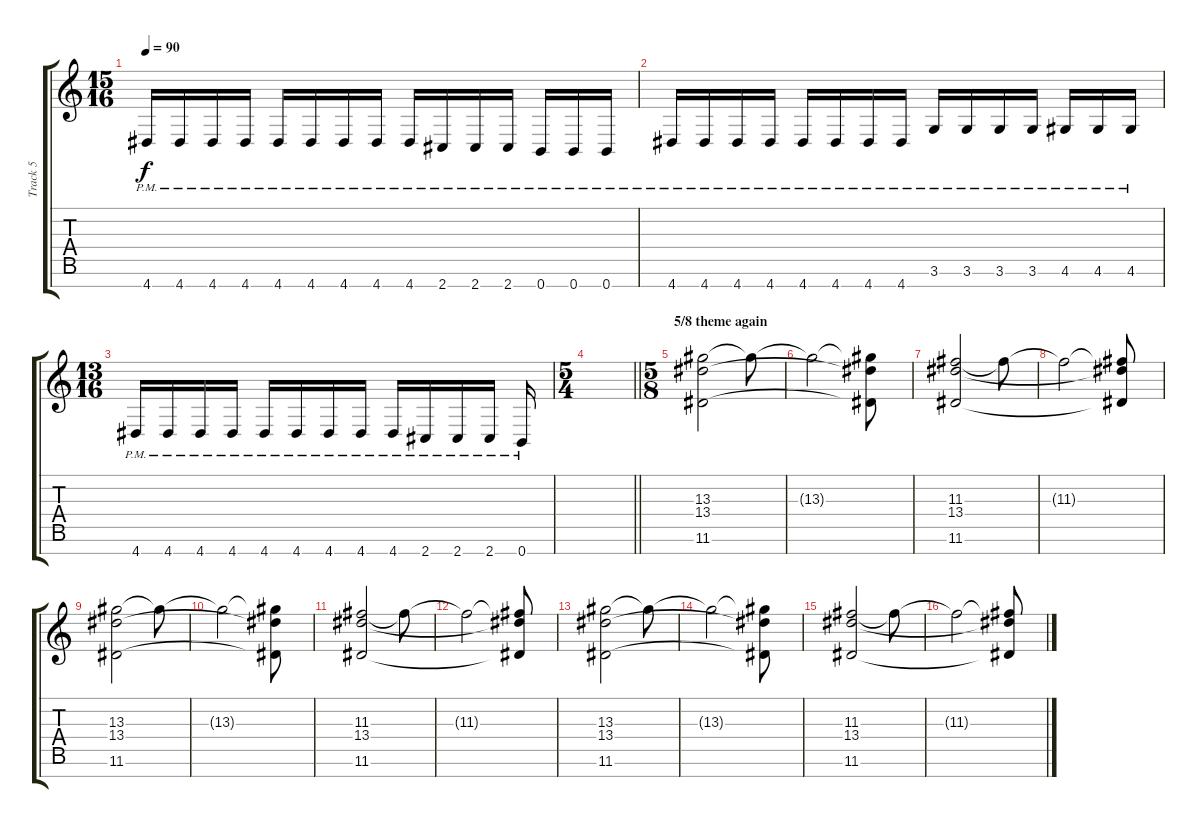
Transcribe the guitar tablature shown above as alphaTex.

\track ("Track 5" "Track 5") {instrument overdrivenguitar}
\staff {score tabs}
\tuning (E4 B3 G3 D3 A2 E2 B1) {hide}
\ts (15 16)
\tempo 90
\clef g2
\ks c
4.7{pm}.16{dy f} 4.7{pm}.16 4.7{pm}.16 4.7{pm}.16 4.7{pm}.16 4.7{pm}.16 4.7{pm}.16 4.7{pm}.16 4.7{pm}.16 2.7{pm}.16 2.7{pm}.16 2.7{pm}.16 0.7{pm}.16 0.7{pm}.16 0.7{pm}.16 |
4.7{pm}.16 4.7{pm}.16 4.7{pm}.16 4.7{pm}.16 4.7{pm}.16 4.7{pm}.16 4.7{pm}.16 4.7{pm}.16 3.6{pm}.16 3.6{pm}.16 3.6{pm}.16 3.6{pm}.16 4.6{pm}.16 4.6{pm}.16 4.6{pm}.16 |
\ts (13 16)
4.7{pm}.16 4.7{pm}.16 4.7{pm}.16 4.7{pm}.16 4.7{pm}.16 4.7{pm}.16 4.7{pm}.16 4.7{pm}.16 4.7{pm}.16 2.7{pm}.16 2.7{pm}.16 2.7{pm}.16 0.7{pm}.16 |
\ts (5 4)
\barLineRight lightlight
|
\ts (5 8)
\section ("" "5/8 theme again")
(13.3 13.4 11.6).2 13.3{t}.8 |
13.3{t}.2 (13.3{t} 13.4{t} 11.6{t}).8 |
(11.3 13.4 11.6).2 11.3{t}.8 |
11.3{t}.2 (11.3{t} 13.4{t} 11.6{t}).8 |
(13.3 13.4 11.6).2 13.3{t}.8 |
13.3{t}.2 (13.3{t} 13.4{t} 11.6{t}).8 |
(11.3 13.4 11.6).2 11.3{t}.8 |
11.3{t}.2 (11.3{t} 13.4{t} 11.6{t}).8 |
(13.3 13.4 11.6).2 13.3{t}.8 |
13.3{t}.2 (13.3{t} 13.4{t} 11.6{t}).8 |
(11.3 13.4 11.6).2 11.3{t}.8 |
11.3{t}.2 (11.3{t} 13.4{t} 11.6{t}).8
